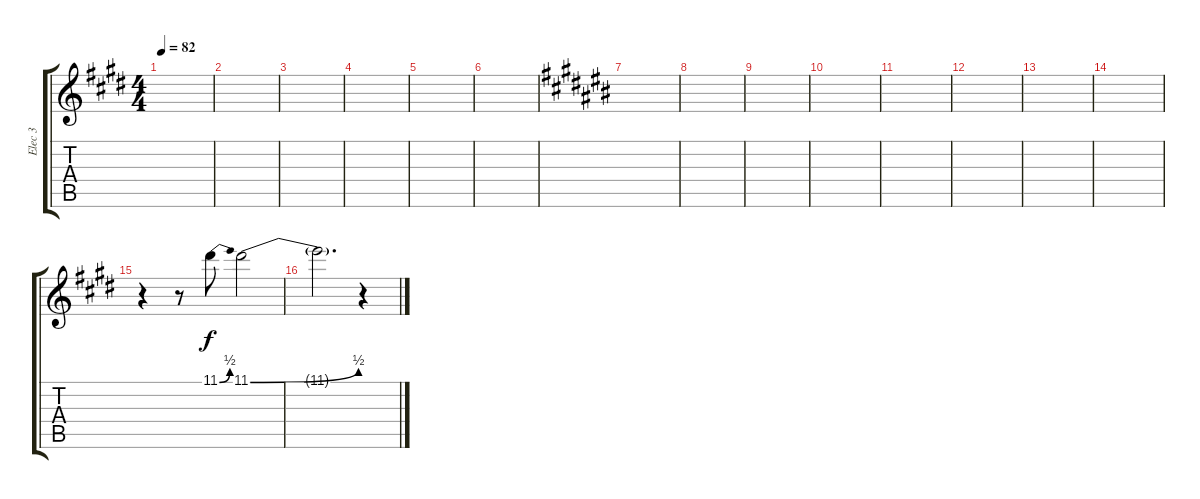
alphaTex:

\track ("Elec 3" "Elec 3") {instrument distortionguitar}
\staff {score tabs}
\tuning (E4 B3 G3 D3 A2 E2) {hide}
\ts (4 4)
\tempo 82
\clef g2
\ks e
|
|
|
|
|
|
\ks c#
|
|
|
|
|
|
|
|
\ks e
r.4 r.8 11.1{be (bend 0 0 60 2)}.8 11.1{be (bend 0 0 60 2)}.2 |
11.1{t}.2{d} r.4
